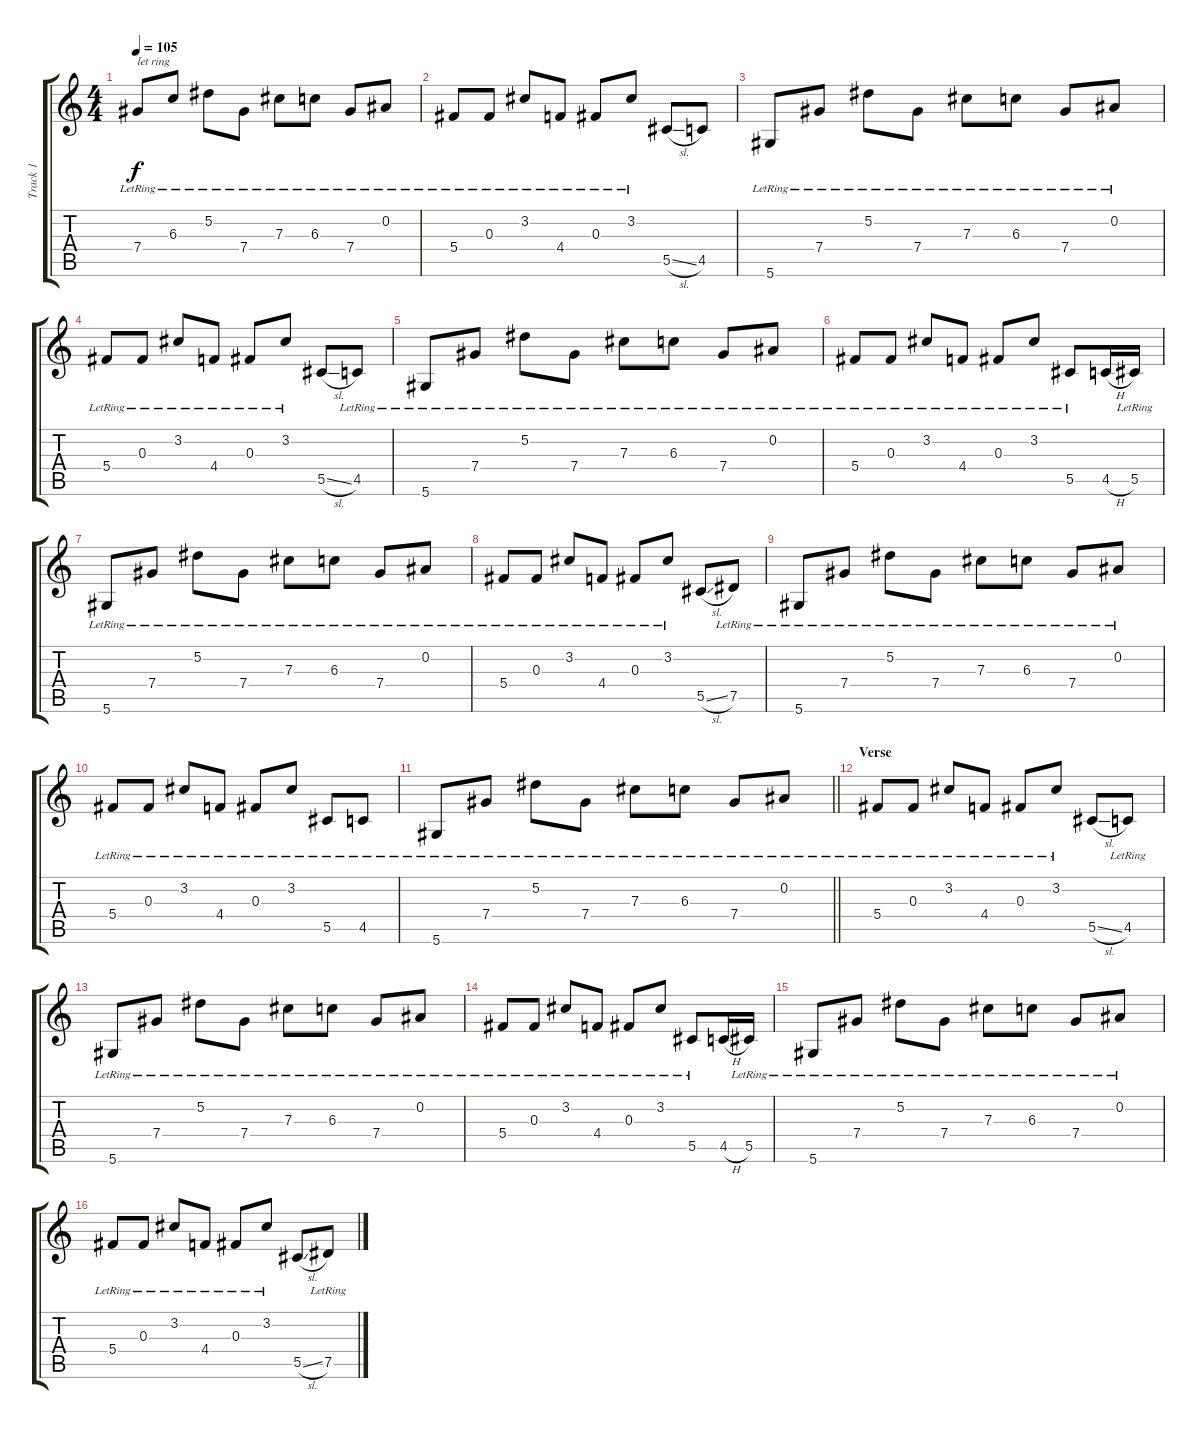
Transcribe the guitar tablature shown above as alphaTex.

\track ("Track 1" "Track 1") {instrument acousticguitarsteel}
\staff {score tabs}
\tuning (Eb4 Bb3 Gb3 Db3 Ab2 Eb2) {hide}
\ts (4 4)
\tempo 105
\clef g2
\ks c
7.4{lr}.8{txt "let ring" dy f instrument acousticguitarsteel} 6.3{lr}.8 5.2{lr}.8 7.4{lr}.8 7.3{lr}.8 6.3{lr}.8 7.4{lr}.8 0.2{lr}.8 |
5.4{lr}.8 0.3{lr}.8 3.2{lr}.8 4.4{lr}.8 0.3{lr}.8 3.2{lr}.8 5.5{sl}.8 4.5.8 |
5.6{lr}.8 7.4{lr}.8 5.2{lr}.8 7.4{lr}.8 7.3{lr}.8 6.3{lr}.8 7.4{lr}.8 0.2{lr}.8 |
5.4{lr}.8 0.3{lr}.8 3.2{lr}.8 4.4{lr}.8 0.3{lr}.8 3.2{lr}.8 5.5{sl}.8 4.5{lr}.8 |
5.6{lr}.8 7.4{lr}.8 5.2{lr}.8 7.4{lr}.8 7.3{lr}.8 6.3{lr}.8 7.4{lr}.8 0.2{lr}.8 |
5.4{lr}.8 0.3{lr}.8 3.2{lr}.8 4.4{lr}.8 0.3{lr}.8 3.2{lr}.8 5.5{lr}.8 4.5{h}.16 5.5{lr}.16 |
5.6{lr}.8 7.4{lr}.8 5.2{lr}.8 7.4{lr}.8 7.3{lr}.8 6.3{lr}.8 7.4{lr}.8 0.2{lr}.8 |
5.4{lr}.8 0.3{lr}.8 3.2{lr}.8 4.4{lr}.8 0.3{lr}.8 3.2{lr}.8 5.5{sl}.8 7.5{lr}.8 |
5.6{lr}.8 7.4{lr}.8 5.2{lr}.8 7.4{lr}.8 7.3{lr}.8 6.3{lr}.8 7.4{lr}.8 0.2{lr}.8 |
5.4{lr}.8 0.3{lr}.8 3.2{lr}.8 4.4{lr}.8 0.3{lr}.8 3.2{lr}.8 5.5{lr}.8 4.5{lr}.8 |
\barLineRight lightlight
5.6{lr}.8 7.4{lr}.8 5.2{lr}.8 7.4{lr}.8 7.3{lr}.8 6.3{lr}.8 7.4{lr}.8 0.2{lr}.8 |
\section ("" "Verse")
5.4{lr}.8 0.3{lr}.8 3.2{lr}.8 4.4{lr}.8 0.3{lr}.8 3.2{lr}.8 5.5{sl}.8 4.5{lr}.8 |
5.6{lr}.8 7.4{lr}.8 5.2{lr}.8 7.4{lr}.8 7.3{lr}.8 6.3{lr}.8 7.4{lr}.8 0.2{lr}.8 |
5.4{lr}.8 0.3{lr}.8 3.2{lr}.8 4.4{lr}.8 0.3{lr}.8 3.2{lr}.8 5.5{lr}.8 4.5{h}.16 5.5{lr}.16 |
5.6{lr}.8 7.4{lr}.8 5.2{lr}.8 7.4{lr}.8 7.3{lr}.8 6.3{lr}.8 7.4{lr}.8 0.2{lr}.8 |
5.4{lr}.8 0.3{lr}.8 3.2{lr}.8 4.4{lr}.8 0.3{lr}.8 3.2{lr}.8 5.5{sl}.8 7.5{lr}.8
